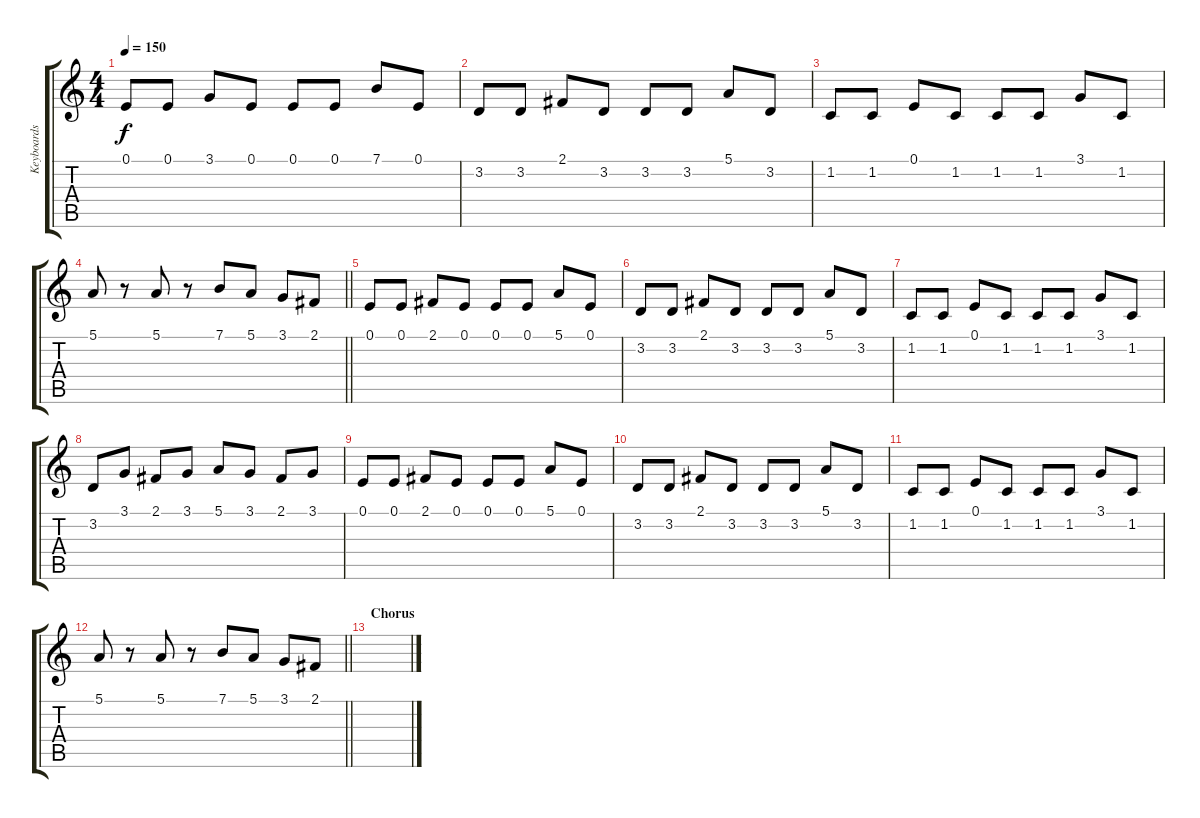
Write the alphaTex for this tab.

\track ("Keyboards" "Keyboards") {instrument stringensemble1}
\staff {score tabs}
\tuning (E4 B3 G3 D3 A2 E2) {hide}
\ts (4 4)
\tempo 150
\clef g2
\ks c
0.1.8{dy f} 0.1.8 3.1.8 0.1.8 0.1.8 0.1.8 7.1.8 0.1.8 |
3.2.8 3.2.8 2.1.8 3.2.8 3.2.8 3.2.8 5.1.8 3.2.8 |
1.2.8 1.2.8 0.1.8 1.2.8 1.2.8 1.2.8 3.1.8 1.2.8 |
\barLineRight lightlight
5.1.8 r.8 5.1.8 r.8 7.1.8 5.1.8 3.1.8 2.1.8 |
0.1.8 0.1.8 2.1.8 0.1.8 0.1.8 0.1.8 5.1.8 0.1.8 |
3.2.8 3.2.8 2.1.8 3.2.8 3.2.8 3.2.8 5.1.8 3.2.8 |
1.2.8 1.2.8 0.1.8 1.2.8 1.2.8 1.2.8 3.1.8 1.2.8 |
3.2.8 3.1.8 2.1.8 3.1.8 5.1.8 3.1.8 2.1.8 3.1.8 |
0.1.8 0.1.8 2.1.8 0.1.8 0.1.8 0.1.8 5.1.8 0.1.8 |
3.2.8 3.2.8 2.1.8 3.2.8 3.2.8 3.2.8 5.1.8 3.2.8 |
1.2.8 1.2.8 0.1.8 1.2.8 1.2.8 1.2.8 3.1.8 1.2.8 |
\barLineRight lightlight
5.1.8 r.8 5.1.8 r.8 7.1.8 5.1.8 3.1.8 2.1.8 |
\section ("" "Chorus ")
